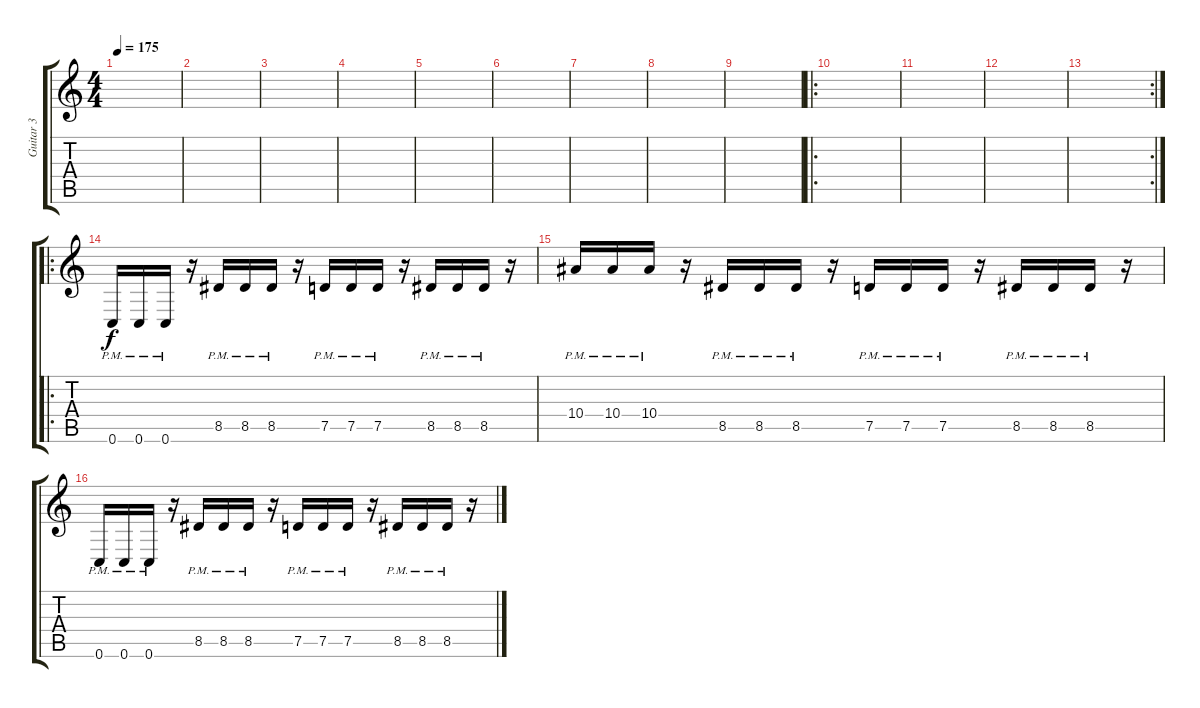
\track ("Guitar 3" "Guitar 3") {instrument distortionguitar}
\staff {score tabs}
\tuning (D4 A3 F3 C3 G2 C2) {hide}
\ts (4 4)
\tempo 175
\clef g2
\ks c
|
|
|
|
|
|
|
|
|
\ro
|
|
|
\rc 2
|
\ro
0.6{pm}.16 0.6{pm}.16 0.6{pm}.16 r.16 8.5{pm}.16 8.5{pm}.16 8.5{pm}.16 r.16 7.5{pm}.16 7.5{pm}.16 7.5{pm}.16 r.16 8.5{pm}.16 8.5{pm}.16 8.5{pm}.16 r.16 |
10.4{pm}.16 10.4{pm}.16 10.4{pm}.16 r.16 8.5{pm}.16 8.5{pm}.16 8.5{pm}.16 r.16 7.5{pm}.16 7.5{pm}.16 7.5{pm}.16 r.16 8.5{pm}.16 8.5{pm}.16 8.5{pm}.16 r.16 |
0.6{pm}.16 0.6{pm}.16 0.6{pm}.16 r.16 8.5{pm}.16 8.5{pm}.16 8.5{pm}.16 r.16 7.5{pm}.16 7.5{pm}.16 7.5{pm}.16 r.16 8.5{pm}.16 8.5{pm}.16 8.5{pm}.16 r.16
